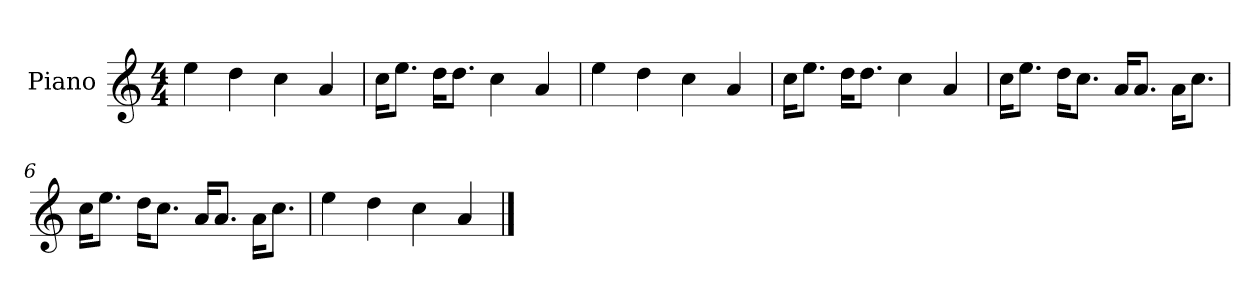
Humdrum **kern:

**kern
*part1
*staff1
*I"Piano
*I'P-no
*clefG2
*k[]
*M4/4
*MM90
=1
4ee\
4dd\
4cc\
4a/
=2
16cc\KL
8.ee\J
16dd\KL
8.dd\J
4cc\
4a/
=3
4ee\
4dd\
4cc\
4a/
=4
16cc\KL
8.ee\J
16dd\KL
8.dd\J
4cc\
4a/
=5
16cc\KL
8.ee\J
16dd\KL
8.cc\J
16a/KL
8.a/J
16a\KL
8.cc\J
!!LO:LB:g=z
=6
16cc\KL
8.ee\J
16dd\KL
8.cc\J
16a/KL
8.a/J
16a\KL
8.cc\J
=7
4ee\
4dd\
4cc\
4a/
==
*-
